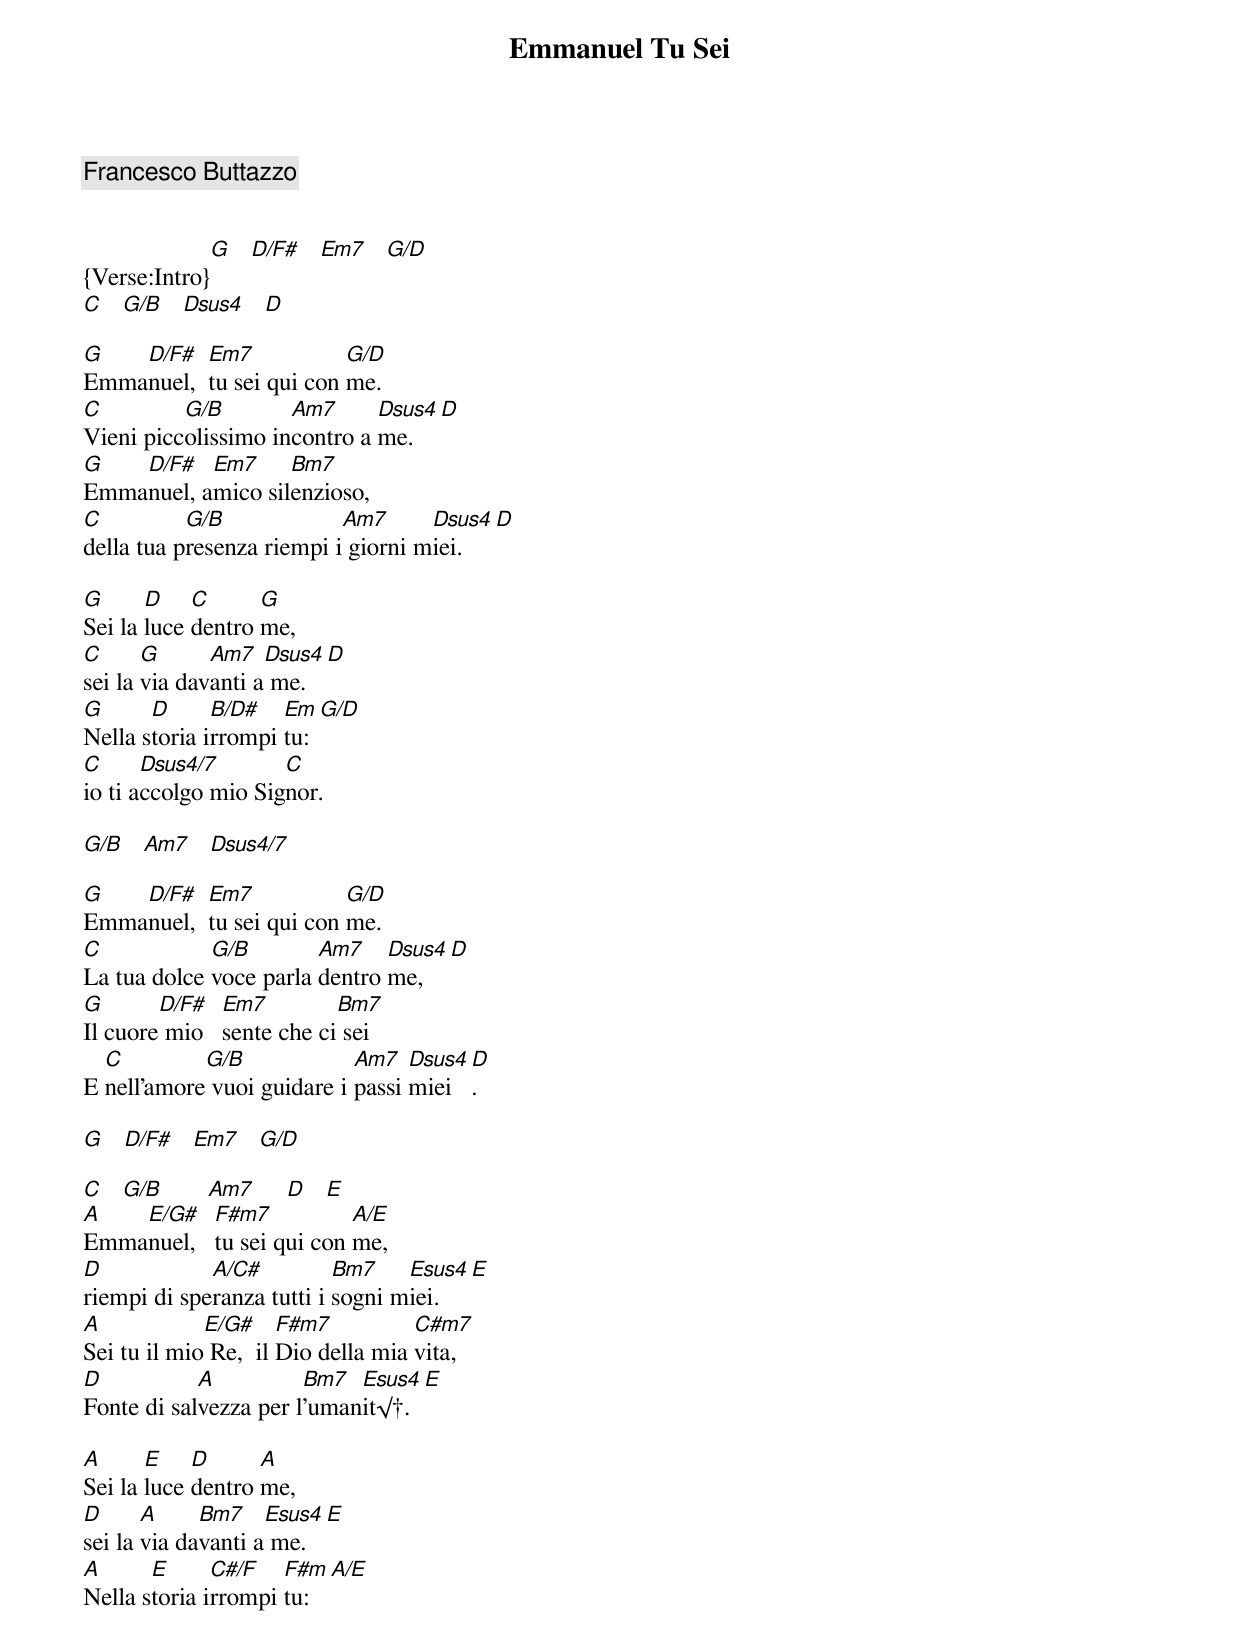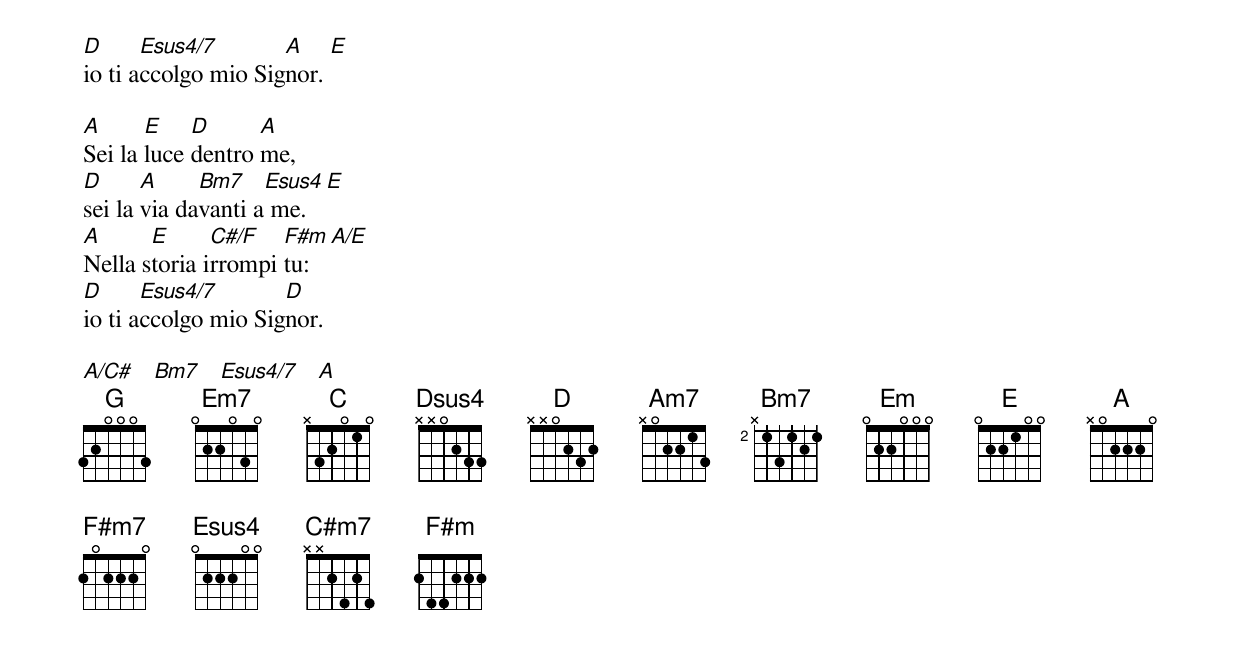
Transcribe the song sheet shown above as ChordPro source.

{title:Emmanuel Tu Sei}
{c:Francesco Buttazzo}


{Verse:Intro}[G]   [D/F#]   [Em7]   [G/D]
[C]   [G/B]   [Dsus4]   [D]

[G]Emma[D/F#]nuel,  [Em7]tu sei qui con [G/D]me.
[C]Vieni picc[G/B]olissimo in[Am7]contro a [Dsus4]me. [D]
[G]Emma[D/F#]nuel, a[Em7]mico sil[Bm7]enzioso,
[C]della tua p[G/B]resenza riempi i[Am7] giorni m[Dsus4]iei.[D]

[G]Sei la [D]luce [C]dentro [G]me,
[C]sei la [G]via dav[Am7]anti a[Dsus4] me.[D]
[G]Nella s[D]toria i[B/D#]rrompi [Em]tu: [G/D]
[C]io ti a[Dsus4/7]ccolgo mio Sig[C]nor.

[G/B]   [Am7]   [Dsus4/7]

[G]Emma[D/F#]nuel,  [Em7]tu sei qui con [G/D]me.
[C]La tua dolce [G/B]voce parla [Am7]dentro [Dsus4]me, [D]
[G]Il cuore[D/F#] mio   [Em7]sente che ci[Bm7] sei
E [C]nell'amore[G/B] vuoi guidare i [Am7]passi [Dsus4]miei[D].

[G]   [D/F#]   [Em7]   [G/D]

[C]   [G/B]       [Am7]     [D]   [E]
[A]Emma[E/G#]nuel,   [F#m7]tu sei qui con [A/E]me,
[D]riempi di spe[A/C#]ranza tutti i [Bm7]sogni m[Esus4]iei.[E]
[A]Sei tu il mio[E/G#] Re,  il [F#m7]Dio della mia [C#m7]vita,
[D]Fonte di sal[A]vezza per l[Bm7]'uman[Esus4]it√†.[E]

[A]Sei la [E]luce [D]dentro [A]me,
[D]sei la [A]via da[Bm7]vanti a[Esus4] me.[E]
[A]Nella s[E]toria i[C#/F]rrompi [F#m]tu:  [A/E]
[D]io ti a[Esus4/7]ccolgo mio Sig[A]nor. [E]

[A]Sei la [E]luce [D]dentro [A]me,
[D]sei la [A]via da[Bm7]vanti a[Esus4] me.[E]
[A]Nella s[E]toria i[C#/F]rrompi [F#m]tu:  [A/E]
[D]io ti a[Esus4/7]ccolgo mio Sig[D]nor.

[A/C#]   [Bm7]   [Esus4/7]   [A]
